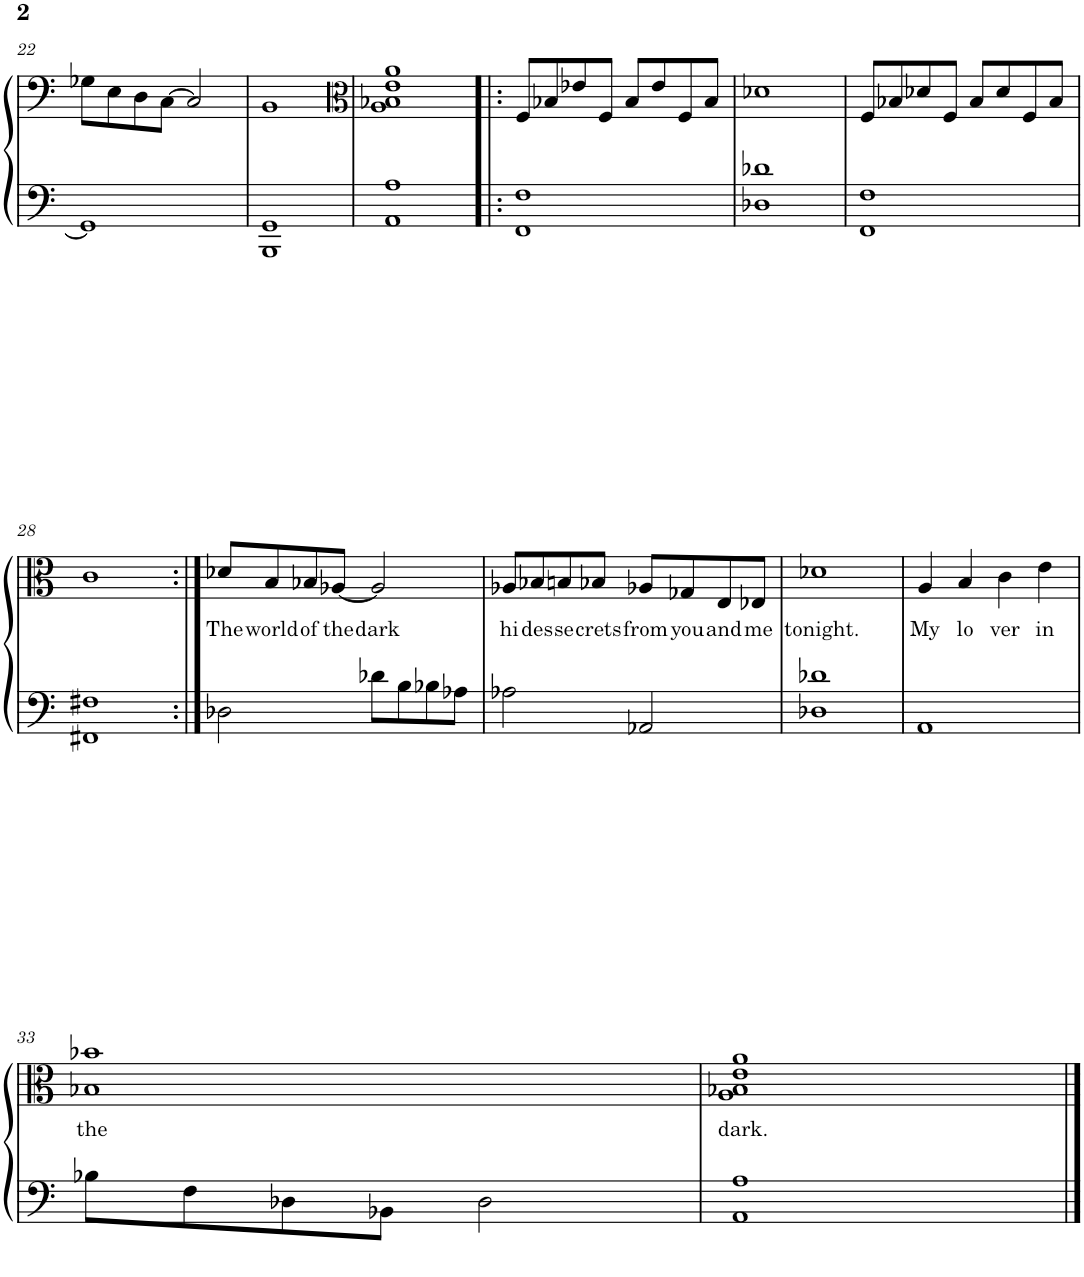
**kern	**kern	**text
*part1	*part1	*part1
*staff2	*staff1	*staff1
*I"Piano	*	*
*I'Pno.	*	*
!!LO:PB:g=z
*clefF4	*clefF4	*
*k[]	*k[]	*
*M4/4	*M4/4	*
=22	=22	=22
1GG-]	8G-X\L	.
.	8E\	.
.	8D\	.
.	[8C\J	.
.	2C/]	.
=23	=23	=23
1BBB 1GG	1BB	.
=24	=24	=24
*	*clefC3	*
1AA 1A	1A 1B-X 1e 1a	.
=25!|:	=25!|:	=25!|:
1FF 1F	8F/L	.
.	8B-X/	.
.	8e-X/	.
.	8F/J	.
.	8B-/L	.
.	8e-/	.
.	8F/	.
.	8B-/J	.
=26	=26	=26
1D-X 1d-X	1d-X	.
=27	=27	=27
1FF 1F	8F/L	.
.	8B-X/	.
.	8d-X/	.
.	8F/J	.
.	8B-/L	.
.	8d-/	.
.	8F/	.
.	8B-/J	.
!!LO:LB:g=z
=28	=28	=28
1FF#X 1F#X	1c	.
=29:|!	=29:|!	=29:|!
!	!	!LO:LY:b
2D-X\	8d-X/L	The
!	!	!LO:LY:b
.	8B/	world
!	!	!LO:LY:b
.	8B-X/	of
!	!	!LO:LY:b
.	[8A-X/J	the
!	!	!LO:LY:b
8d-X\L	2A-/]	dark
8B\	.	.
8B-X\	.	.
8A-X\J	.	.
=30	=30	=30
!	!	!LO:LY:b
2A-X\	8A-X/L	hi
!	!	!LO:LY:b
.	8B-X/	des
!	!	!LO:LY:b
.	8Bn/	se
!	!	!LO:LY:b
.	8B-X/J	crets
!	!	!LO:LY:b
2AA-X/	8A-X/L	from
!	!	!LO:LY:b
.	8G-X/	you
!	!	!LO:LY:b
.	8E/	and
!	!	!LO:LY:b
.	8E-X/J	me
=31	=31	=31
!	!	!LO:LY:b
1D-X 1d-X	1d-X	tonight.
=32	=32	=32
!	!	!LO:LY:b
1AA	4A/	My
!	!	!LO:LY:b
.	4B/	lo
!	!	!LO:LY:b
.	4c\	ver
!	!	!LO:LY:b
.	4e\	in
!!LO:LB:g=z
=33	=33	=33
!	!	!LO:LY:b
8B-X\L	1B-X 1b-X	the
8F\	.	.
8D-X\	.	.
8BB-X\J	.	.
2D-\	.	.
=34	=34	=34
!	!	!LO:LY:b
1AA 1A	1A 1B-X 1e 1a	dark.
==	==	==
*-	*-	*-
